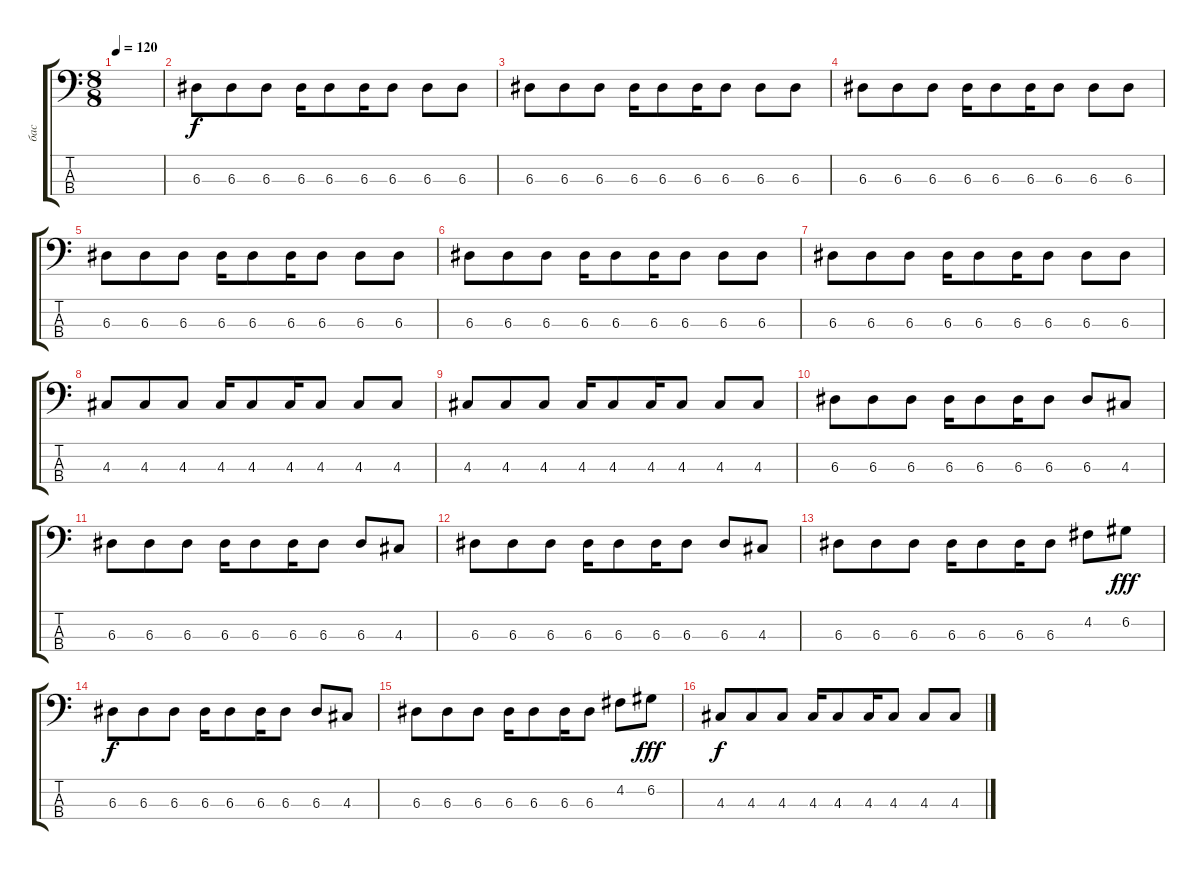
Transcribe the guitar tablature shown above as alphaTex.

\track ("бас" "бас") {instrument electricbassfinger}
\staff {score tabs}
\tuning (G2 D2 A1 E1) {hide}
\ts (8 8)
\tempo 120
\clef f4
\ks c
|
6.3.8 6.3.8 6.3.8 6.3.16 6.3.8 6.3.16 6.3.8 6.3.8 6.3.8 |
6.3.8 6.3.8 6.3.8 6.3.16 6.3.8 6.3.16 6.3.8 6.3.8 6.3.8 |
6.3.8 6.3.8 6.3.8 6.3.16 6.3.8 6.3.16 6.3.8 6.3.8 6.3.8 |
6.3.8 6.3.8 6.3.8 6.3.16 6.3.8 6.3.16 6.3.8 6.3.8 6.3.8 |
6.3.8 6.3.8 6.3.8 6.3.16 6.3.8 6.3.16 6.3.8 6.3.8 6.3.8 |
6.3.8 6.3.8 6.3.8 6.3.16 6.3.8 6.3.16 6.3.8 6.3.8 6.3.8 |
4.3.8 4.3.8 4.3.8 4.3.16 4.3.8 4.3.16 4.3.8 4.3.8 4.3.8 |
4.3.8 4.3.8 4.3.8 4.3.16 4.3.8 4.3.16 4.3.8 4.3.8 4.3.8 |
6.3.8 6.3.8 6.3.8 6.3.16 6.3.8 6.3.16 6.3.8 6.3.8 4.3.8 |
6.3.8 6.3.8 6.3.8 6.3.16 6.3.8 6.3.16 6.3.8 6.3.8 4.3.8 |
6.3.8 6.3.8 6.3.8 6.3.16 6.3.8 6.3.16 6.3.8 6.3.8 4.3.8 |
6.3.8 6.3.8 6.3.8 6.3.16 6.3.8 6.3.16 6.3.8 4.2.8 6.2.8{dy fff} |
6.3.8{dy f} 6.3.8 6.3.8 6.3.16 6.3.8 6.3.16 6.3.8 6.3.8 4.3.8 |
6.3.8 6.3.8 6.3.8 6.3.16 6.3.8 6.3.16 6.3.8 4.2.8 6.2.8{dy fff} |
4.3.8{dy f} 4.3.8 4.3.8 4.3.16 4.3.8 4.3.16 4.3.8 4.3.8 4.3.8
